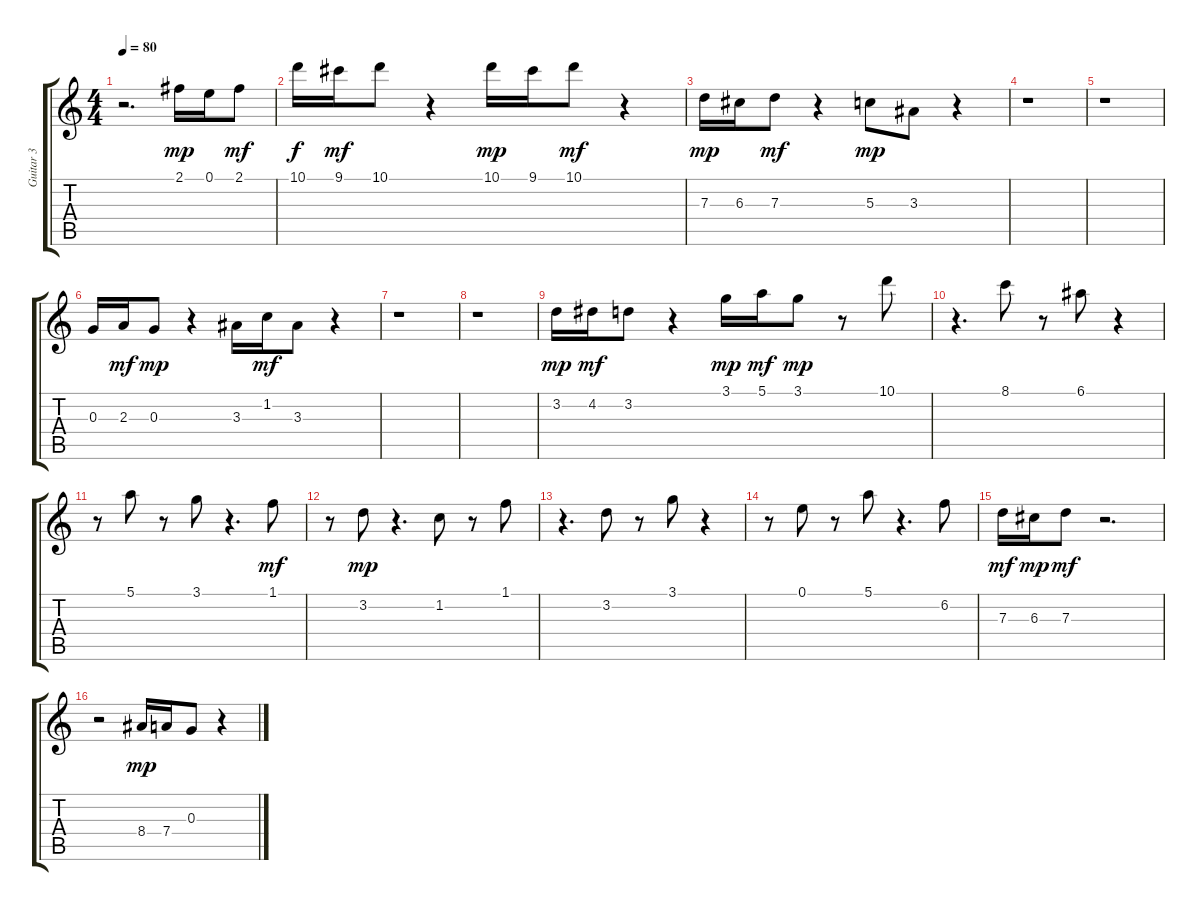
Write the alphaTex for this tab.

\track ("Guitar 3" "Guitar 3") {instrument acousticguitarnylon}
\staff {score tabs}
\tuning (E4 B3 G3 D3 A2 E2) {hide}
\ts (4 4)
\tempo 80
\clef g2
\ks c
r.2{d dy mf} 2.1.16{dy mp} 0.1.16 2.1.8{dy mf} |
10.1.16{dy f} 9.1.16{dy mf} 10.1.8 r.4 10.1.16{dy mp} 9.1.16 10.1.8{dy mf} r.4 |
7.3.16{dy mp} 6.3.16 7.3.8{dy mf} r.4 5.3.8{dy mp} 3.3.8 r.4 |
r.1 |
r.1 |
0.3.16 2.3.16{dy mf} 0.3.8{dy mp} r.4 3.3.16 1.2.16{dy mf} 3.3.8 r.4 |
r.1 |
r.1 |
3.2.16{dy mp} 4.2.16{dy mf} 3.2.8 r.4 3.1.16{dy mp} 5.1.16{dy mf} 3.1.8{dy mp} r.8 10.1.8 |
r.4{d} 8.1.8 r.8 6.1.8 r.4 |
r.8 5.1.8 r.8 3.1.8 r.4{d} 1.1.8{dy mf} |
r.8 3.2.8{dy mp} r.4{d} 1.2.8 r.8 1.1.8 |
r.4{d} 3.2.8 r.8 3.1.8 r.4 |
r.8 0.1.8 r.8 5.1.8 r.4{d} 6.2.8 |
7.3.16{dy mf} 6.3.16{dy mp} 7.3.8{dy mf} r.2{d} |
r.2 8.4.16{dy mp} 7.4.16 0.3.8 r.4
